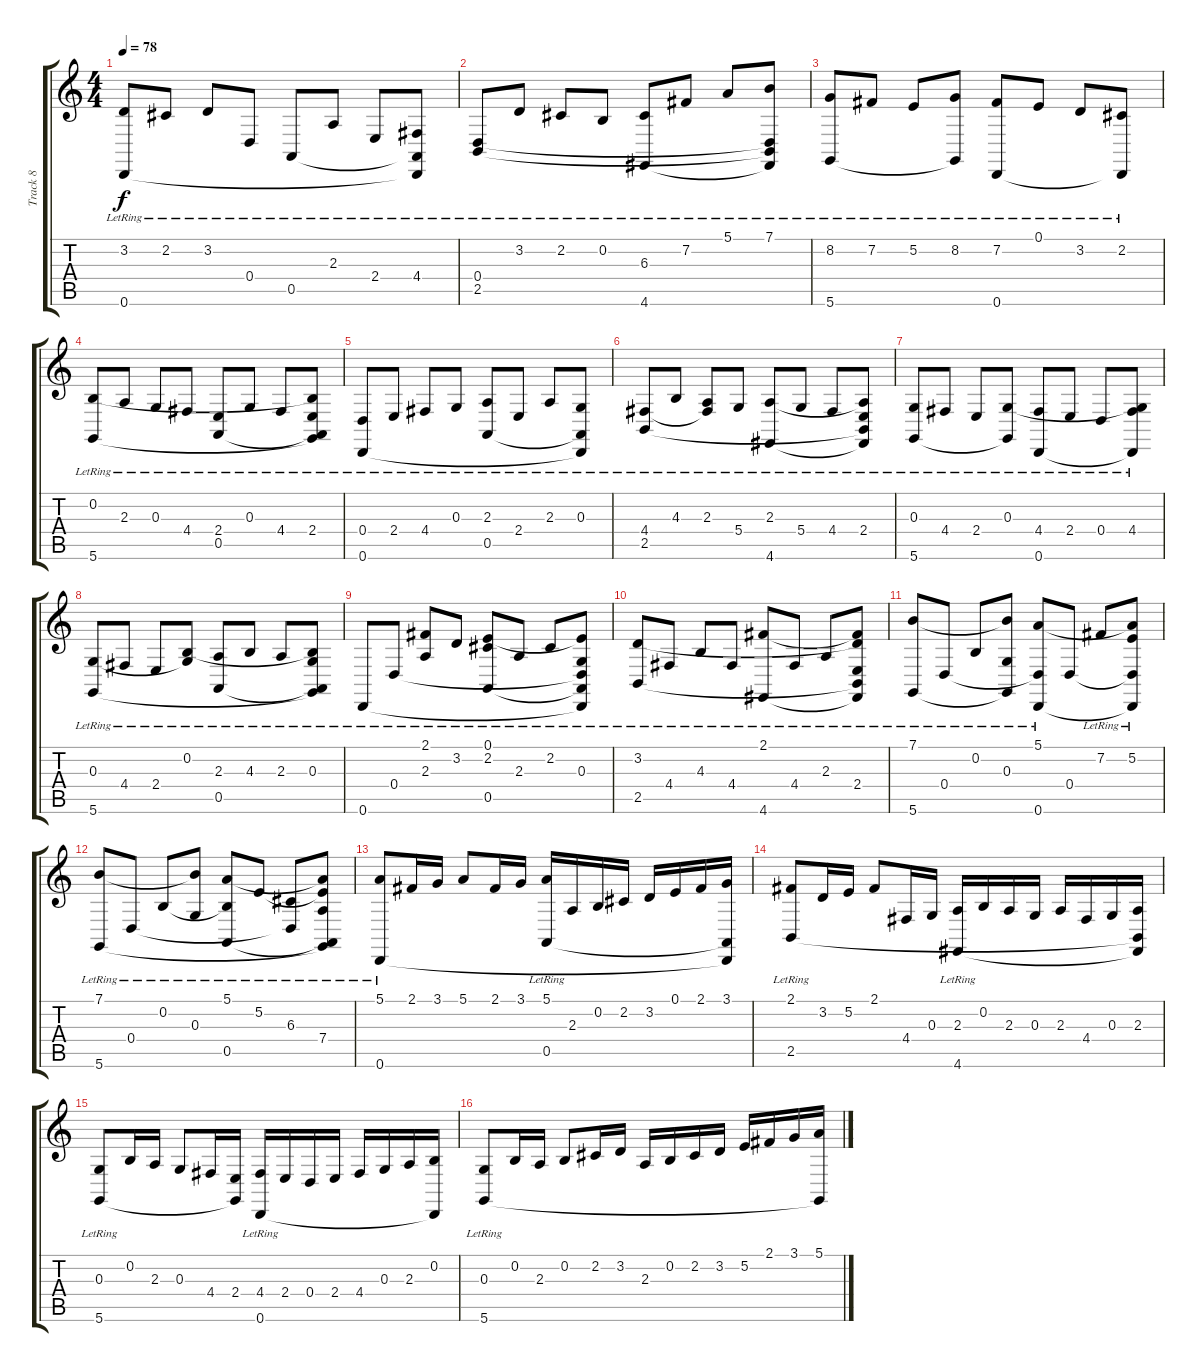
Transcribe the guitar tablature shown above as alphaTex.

\track ("Track 8" "Track 8") {instrument stringensemble1}
\staff {score tabs}
\tuning (E4 B3 G3 D3 A2 D2) {hide}
\ts (4 4)
\tempo 78
\clef g2
\ks c
(3.2{lr} 0.6{lr}).8{dy f} 2.2{lr}.8 3.2{lr}.8 0.4{lr}.8 0.5{lr}.8 2.3{lr}.8 2.4{lr}.8 (4.4{lr} 0.5{t} 0.6{t}).8 |
(0.4{lr} 2.5{lr}).8 3.2{lr}.8 2.2{lr}.8 0.2{lr}.8 (6.3{lr} 4.6{lr}).8 7.2{lr}.8 5.1{lr}.8 (7.1{lr} 0.4{t} 2.5{t} 4.6{t}).8 |
(8.2{lr} 5.6{lr}).8 7.2{lr}.8 5.2{lr}.8 (8.2{lr} 5.6{t}).8 (7.2{lr} 0.6{lr}).8 0.1{lr}.8 3.2{lr}.8 (2.2{lr} 0.6{t}).8 |
(0.2{lr} 5.6{lr}).8 2.3{lr}.8 0.3{lr}.8 4.4{lr}.8 (2.4{lr} 0.5{lr}).8 0.3{lr}.8 4.4{lr}.8 (0.2{t} 2.4{lr} 0.5{t} 5.6{t}).8 |
(0.4{lr} 0.6{lr}).8 2.4{lr}.8 4.4{lr}.8 0.3{lr}.8 (2.3{lr} 0.5{lr}).8 2.4{lr}.8 2.3{lr}.8 (0.3{lr} 0.5{t} 0.6{t}).8 |
(4.4{lr} 2.5{lr}).8 4.3{lr}.8 (2.3{lr} 4.4{t}).8 5.4{lr}.8 (2.3{lr} 4.6{lr}).8 5.4{lr}.8 4.4{lr}.8 (2.3{t} 2.4{lr} 2.5{t} 4.6{t}).8 |
(0.3{lr} 5.6{lr}).8 4.4{lr}.8 2.4{lr}.8 (0.3{lr} 5.6{t}).8 (4.4{lr} 0.6{lr}).8 2.4{lr}.8 0.4{lr}.8 (0.3{t} 4.4{lr} 0.6{t}).8 |
(0.3{lr} 5.6{lr}).8 4.4{lr}.8 2.4{lr}.8 (0.2{lr} 0.3{t}).8 (2.3{lr} 0.5{lr}).8 4.3{lr}.8 2.3{lr}.8 (0.2{t} 0.3{lr} 0.5{t} 5.6{t}).8 |
0.6{lr}.8 0.4{lr}.8 (2.1{lr} 2.3{lr}).8 3.2{lr}.8 (0.1{lr} 2.2{lr} 0.5{lr}).8 2.3{lr}.8 2.2{lr}.8 (0.1{t} 0.3{lr} 0.4{t} 0.5{t} 0.6{t}).8 |
(3.2{lr} 2.5{lr}).8 4.4{lr}.8 4.3{lr}.8 4.4{lr}.8 (2.1{lr} 4.6{lr}).8 4.4{lr}.8 2.3{lr}.8 (2.1{t} 3.2{t} 2.4{lr} 2.5{t} 4.6{t}).8 |
(7.1{lr} 5.6{lr}).8 0.4{lr}.8 0.2{lr}.8 (7.1{t} 0.3{lr} 5.6{t}).8 (5.1{lr} 0.4{t} 0.6{lr}).8 0.4.8 7.2{lr}.8 (5.1{t} 5.2{lr} 0.4{t} 0.6{t}).8 |
(7.1{lr} 5.6{lr}).8 0.4{lr}.8 0.2{lr}.8 (7.1{t} 0.3{lr}).8 (5.1{lr} 0.2{t} 0.5{lr}).8 5.2{lr}.8 (6.3{lr} 0.4{t}).8 (5.1{t} 5.2{t} 7.4{lr} 0.5{t} 5.6{t}).8 |
(5.1 0.6{lr}).8 2.1.16 3.1.16 5.1.8 2.1.16 3.1.16 (5.1 0.5{lr}).16 2.3.16 0.2.16 2.2.16 3.2.16 0.1.16 2.1.16 (3.1 0.5{t} 0.6{t}).16 |
(2.1 2.5{lr}).8 3.2.16 5.2.16 2.1.8 4.4.16 0.3.16 (2.3 4.6{lr}).16 0.2.16 2.3.16 0.3.16 2.3.16 4.4.16 0.3.16 (2.3 2.5{t} 4.6{t}).16 |
(0.3 5.6{lr}).8 0.2.16 2.3.16 0.3.8 4.4.16 (2.4 5.6{t}).16 (4.4 0.6{lr}).16 2.4.16 0.4.16 2.4.16 4.4.16 0.3.16 2.3.16 (0.2 0.6{t}).16 |
(0.3{lr} 5.6{lr}).8 0.2.16 2.3.16 0.2.8 2.2.16 3.2.16 2.3.16 0.2.16 2.2.16 3.2.16 5.2.16 2.1.16 3.1.16 (5.1 5.6{t}).16
